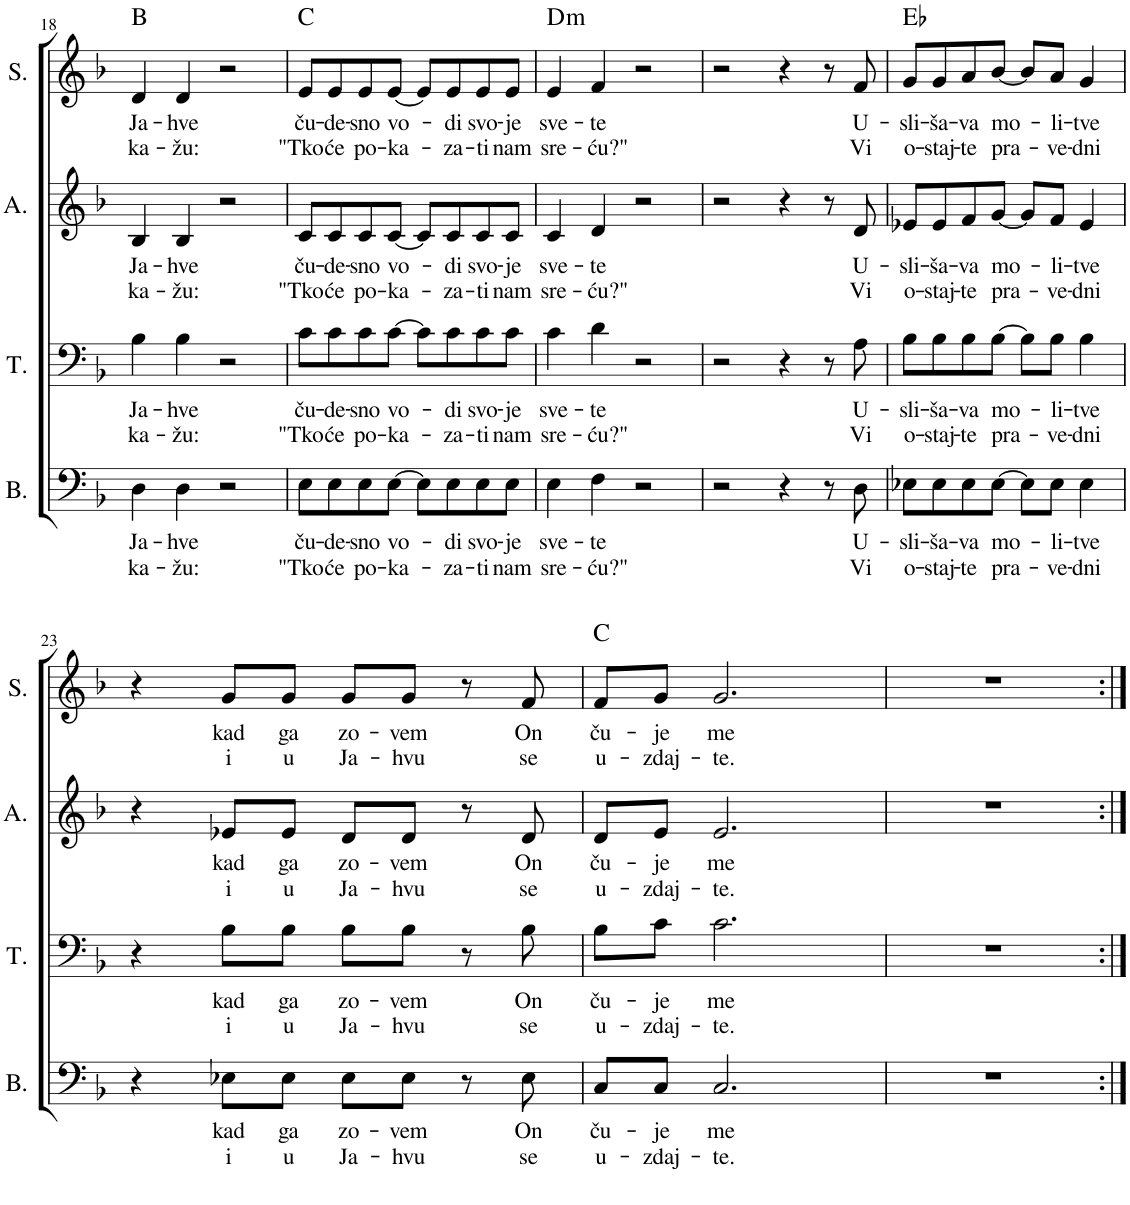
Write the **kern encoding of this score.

**kern	**text	**text	**kern	**text	**text	**kern	**text	**text	**kern	**text	**text	**harte
*part4	*part4	*part4	*part3	*part3	*part3	*part2	*part2	*part2	*part1	*part1	*part1	*part1
*staff4	*staff4	*staff4	*staff3	*staff3	*staff3	*staff2	*staff2	*staff2	*staff1	*staff1	*staff1	*
*I"Bass	*	*	*I"Tenor	*	*	*I"Alto	*	*	*I"Soprano	*	*	*
*I'B.	*	*	*I'T.	*	*	*I'A.	*	*	*I'S.	*	*	*
!!LO:PB:g=z
*clefF4	*	*	*clefF4	*	*	*clefG2	*	*	*clefG2	*	*	*
*k[b-]	*	*	*k[b-]	*	*	*k[b-]	*	*	*k[b-]	*	*	*
*M2/2	*	*	*M2/2	*	*	*M2/2	*	*	*M2/2	*	*	*
=18	=18	=18	=18	=18	=18	=18	=18	=18	=18	=18	=18	=18
!	!LO:LY:b	!LO:LY:b	!	!LO:LY:b	!LO:LY:b	!	!LO:LY:b	!LO:LY:b	!	!LO:LY:b	!LO:LY:b	!
4D\	Ja-	ka-	4B-\	Ja-	ka-	4B-/	Ja-	ka-	4d/	Ja-	ka-	B:maj
!	!LO:LY:b	!LO:LY:b	!	!LO:LY:b	!LO:LY:b	!	!LO:LY:b	!LO:LY:b	!	!LO:LY:b	!LO:LY:b	!
4D\	-hve	-žu:	4B-\	-hve	-žu:	4B-/	-hve	-žu:	4d/	-hve	-žu:	.
2r	.	.	2r	.	.	2r	.	.	2r	.	.	.
=19	=19	=19	=19	=19	=19	=19	=19	=19	=19	=19	=19	=19
!	!LO:LY:b	!LO:LY:b	!	!LO:LY:b	!LO:LY:b	!	!LO:LY:b	!LO:LY:b	!	!LO:LY:b	!LO:LY:b	!
8E\L	ču-	"Tko	8c\L	ču-	"Tko	8c/L	ču-	"Tko	8e/L	ču-	"Tko	C:maj
!	!LO:LY:b	!LO:LY:b	!	!LO:LY:b	!LO:LY:b	!	!LO:LY:b	!LO:LY:b	!	!LO:LY:b	!LO:LY:b	!
8E\	-de-	će	8c\	-de-	će	8c/	-de-	će	8e/	-de-	će	.
!	!LO:LY:b	!LO:LY:b	!	!LO:LY:b	!LO:LY:b	!	!LO:LY:b	!LO:LY:b	!	!LO:LY:b	!LO:LY:b	!
8E\	-sno	po-	8c\	-sno	po-	8c/	-sno	po-	8e/	-sno	po-	.
!	!LO:LY:b	!LO:LY:b	!	!LO:LY:b	!LO:LY:b	!	!LO:LY:b	!LO:LY:b	!	!LO:LY:b	!LO:LY:b	!
[8E\J	vo-	-ka-	[8c\J	vo-	-ka-	[8c/J	vo-	-ka-	[8e/J	vo-	-ka-	.
8E\L]	.	.	8c\L]	.	.	8c/L]	.	.	8e/L]	.	.	.
!	!LO:LY:b	!LO:LY:b	!	!LO:LY:b	!LO:LY:b	!	!LO:LY:b	!LO:LY:b	!	!LO:LY:b	!LO:LY:b	!
8E\	-di	-za-	8c\	-di	-za-	8c/	-di	-za-	8e/	-di	-za-	.
!	!LO:LY:b	!LO:LY:b	!	!LO:LY:b	!LO:LY:b	!	!LO:LY:b	!LO:LY:b	!	!LO:LY:b	!LO:LY:b	!
8E\	svo-	-ti	8c\	svo-	-ti	8c/	svo-	-ti	8e/	svo-	-ti	.
!	!LO:LY:b	!LO:LY:b	!	!LO:LY:b	!LO:LY:b	!	!LO:LY:b	!LO:LY:b	!	!LO:LY:b	!LO:LY:b	!
8E\J	-je	nam	8c\J	-je	nam	8c/J	-je	nam	8e/J	-je	nam	.
=20	=20	=20	=20	=20	=20	=20	=20	=20	=20	=20	=20	=20
!	!LO:LY:b	!LO:LY:b	!	!LO:LY:b	!LO:LY:b	!	!LO:LY:b	!LO:LY:b	!	!LO:LY:b	!LO:LY:b	!LO:H:kt=m
4E\	sve-	sre-	4c\	sve-	sre-	4c/	sve-	sre-	4e/	sve-	sre-	D:min
!	!LO:LY:b	!LO:LY:b	!	!LO:LY:b	!LO:LY:b	!	!LO:LY:b	!LO:LY:b	!	!LO:LY:b	!LO:LY:b	!
4F\	-te	-ću?"	4d\	-te	-ću?"	4d/	-te	-ću?"	4f/	-te	-ću?"	.
2r	.	.	2r	.	.	2r	.	.	2r	.	.	.
=21	=21	=21	=21	=21	=21	=21	=21	=21	=21	=21	=21	=21
2r	.	.	2r	.	.	2r	.	.	2r	.	.	.
4r	.	.	4r	.	.	4r	.	.	4r	.	.	.
8r	.	.	8r	.	.	8r	.	.	8r	.	.	.
!	!LO:LY:b	!LO:LY:b	!	!LO:LY:b	!LO:LY:b	!	!LO:LY:b	!LO:LY:b	!	!LO:LY:b	!LO:LY:b	!
8D\	U-	Vi	8A\	U-	Vi	8d/	U-	Vi	8f/	U-	Vi	.
=22	=22	=22	=22	=22	=22	=22	=22	=22	=22	=22	=22	=22
!	!LO:LY:b	!LO:LY:b	!	!LO:LY:b	!LO:LY:b	!	!LO:LY:b	!LO:LY:b	!	!LO:LY:b	!LO:LY:b	!
8E-X\L	-sli-	o-	8B-\L	-sli-	o-	8e-X/L	-sli-	o-	8g/L	-sli-	o-	Eb:maj
!	!LO:LY:b	!LO:LY:b	!	!LO:LY:b	!LO:LY:b	!	!LO:LY:b	!LO:LY:b	!	!LO:LY:b	!LO:LY:b	!
8E-\	-ša-	-staj-	8B-\	-ša-	-staj-	8e-/	-ša-	-staj-	8g/	-ša-	-staj-	.
!	!LO:LY:b	!LO:LY:b	!	!LO:LY:b	!LO:LY:b	!	!LO:LY:b	!LO:LY:b	!	!LO:LY:b	!LO:LY:b	!
8E-\	-va	-te	8B-\	-va	-te	8f/	-va	-te	8a/	-va	-te	.
!	!LO:LY:b	!LO:LY:b	!	!LO:LY:b	!LO:LY:b	!	!LO:LY:b	!LO:LY:b	!	!LO:LY:b	!LO:LY:b	!
[8E-\J	mo-	pra-	[8B-\J	mo-	pra-	[8g/J	mo-	pra-	[8b-/J	mo-	pra-	.
8E-\L]	.	.	8B-\L]	.	.	8g/L]	.	.	8b-/L]	.	.	.
!	!LO:LY:b	!LO:LY:b	!	!LO:LY:b	!LO:LY:b	!	!LO:LY:b	!LO:LY:b	!	!LO:LY:b	!LO:LY:b	!
8E-\J	-li-	-ve-	8B-\J	-li-	-ve-	8f/J	-li-	-ve-	8a/J	-li-	-ve-	.
!	!LO:LY:b	!LO:LY:b	!	!LO:LY:b	!LO:LY:b	!	!LO:LY:b	!LO:LY:b	!	!LO:LY:b	!LO:LY:b	!
4E-\	-tve	-dni	4B-\	-tve	-dni	4e-/	-tve	-dni	4g/	-tve	-dni	.
!!LO:LB:g=z
=23	=23	=23	=23	=23	=23	=23	=23	=23	=23	=23	=23	=23
4r	.	.	4r	.	.	4r	.	.	4r	.	.	.
!	!LO:LY:b	!LO:LY:b	!	!LO:LY:b	!LO:LY:b	!	!LO:LY:b	!LO:LY:b	!	!LO:LY:b	!LO:LY:b	!
8E-X\L	kad	i	8B-\L	kad	i	8e-X/L	kad	i	8g/L	kad	i	.
!	!LO:LY:b	!LO:LY:b	!	!LO:LY:b	!LO:LY:b	!	!LO:LY:b	!LO:LY:b	!	!LO:LY:b	!LO:LY:b	!
8E-\J	ga	u	8B-\J	ga	u	8e-/J	ga	u	8g/J	ga	u	.
!	!LO:LY:b	!LO:LY:b	!	!LO:LY:b	!LO:LY:b	!	!LO:LY:b	!LO:LY:b	!	!LO:LY:b	!LO:LY:b	!
8E-\L	zo-	Ja-	8B-\L	zo-	Ja-	8d/L	zo-	Ja-	8g/L	zo-	Ja-	.
!	!LO:LY:b	!LO:LY:b	!	!LO:LY:b	!LO:LY:b	!	!LO:LY:b	!LO:LY:b	!	!LO:LY:b	!LO:LY:b	!
8E-\J	-vem	-hvu	8B-\J	-vem	-hvu	8d/J	-vem	-hvu	8g/J	-vem	-hvu	.
8r	.	.	8r	.	.	8r	.	.	8r	.	.	.
!	!LO:LY:b	!LO:LY:b	!	!LO:LY:b	!LO:LY:b	!	!LO:LY:b	!LO:LY:b	!	!LO:LY:b	!LO:LY:b	!
8E-\	On	se	8B-\	On	se	8d/	On	se	8f/	On	se	.
=24	=24	=24	=24	=24	=24	=24	=24	=24	=24	=24	=24	=24
!	!LO:LY:b	!LO:LY:b	!	!LO:LY:b	!LO:LY:b	!	!LO:LY:b	!LO:LY:b	!	!LO:LY:b	!LO:LY:b	!
8C/L	ču-	u-	8B-\L	ču-	u-	8d/L	ču-	u-	8f/L	ču-	u-	C:maj
!	!LO:LY:b	!LO:LY:b	!	!LO:LY:b	!LO:LY:b	!	!LO:LY:b	!LO:LY:b	!	!LO:LY:b	!LO:LY:b	!
8C/J	-je	-zdaj-	8c\J	-je	-zdaj-	8e/J	-je	-zdaj-	8g/J	-je	-zdaj-	.
!	!LO:LY:b	!LO:LY:b	!	!LO:LY:b	!LO:LY:b	!	!LO:LY:b	!LO:LY:b	!	!LO:LY:b	!LO:LY:b	!
2.C/	me	-te.	2.c\	me	-te.	2.e/	me	-te.	2.g/	me	-te.	.
=25	=25	=25	=25	=25	=25	=25	=25	=25	=25	=25	=25	=25
1r	.	.	1r	.	.	1r	.	.	1r	.	.	.
=:|!	=:|!	=:|!	=:|!	=:|!	=:|!	=:|!	=:|!	=:|!	=:|!	=:|!	=:|!	=:|!
*-	*-	*-	*-	*-	*-	*-	*-	*-	*-	*-	*-	*-
